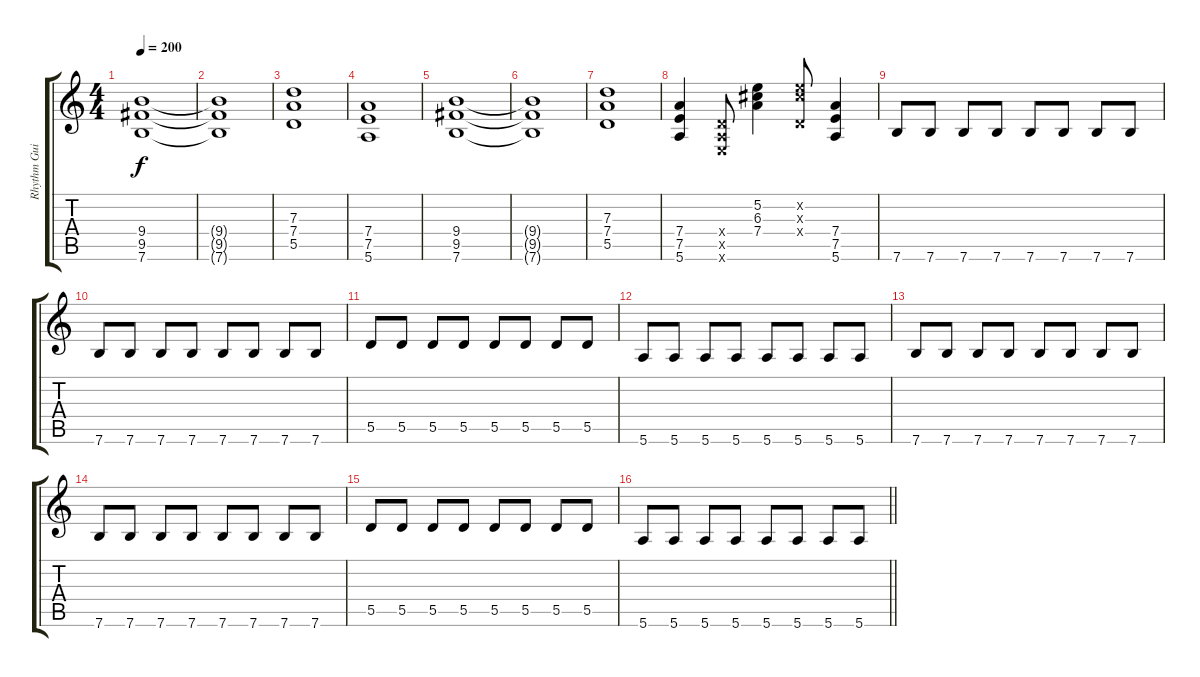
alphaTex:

\track ("Rhythm Guitar" "Rhythm Gui") {instrument overdrivenguitar}
\staff {score tabs}
\tuning (E4 B3 G3 D3 A2 E2) {hide}
\ts (4 4)
\tempo 200
\clef g2
\ks c
(9.4 9.5 7.6).1{dy f} |
(9.4{t} 9.5{t} 7.6{t}).1 |
(7.3 7.4 5.5).1 |
(7.4 7.5 5.6).1 |
(9.4 9.5 7.6).1 |
(9.4{t} 9.5{t} 7.6{t}).1 |
(7.3 7.4 5.5).1 |
(7.4 7.5 5.6).4 (0.4{x} 0.5{x} 0.6{x}).8 (5.2 6.3 7.4).4 (5.2{x} 6.3{x} 0.4{x}).8 (7.4 7.5 5.6).4 |
7.6.8 7.6.8 7.6.8 7.6.8 7.6.8 7.6.8 7.6.8 7.6.8 |
7.6.8 7.6.8 7.6.8 7.6.8 7.6.8 7.6.8 7.6.8 7.6.8 |
5.5.8 5.5.8 5.5.8 5.5.8 5.5.8 5.5.8 5.5.8 5.5.8 |
5.6.8 5.6.8 5.6.8 5.6.8 5.6.8 5.6.8 5.6.8 5.6.8 |
7.6.8 7.6.8 7.6.8 7.6.8 7.6.8 7.6.8 7.6.8 7.6.8 |
7.6.8 7.6.8 7.6.8 7.6.8 7.6.8 7.6.8 7.6.8 7.6.8 |
5.5.8 5.5.8 5.5.8 5.5.8 5.5.8 5.5.8 5.5.8 5.5.8 |
\barLineRight lightlight
5.6.8 5.6.8 5.6.8 5.6.8 5.6.8 5.6.8 5.6.8 5.6.8
